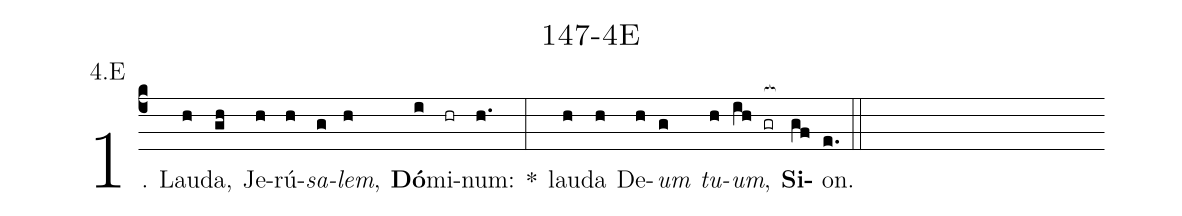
name: 147-4E;
annotation: 4.E;
%%
(c4)1. Lau(h)da,(gh) Je(h)rú(h)<i>sa</i>(g)<i>lem</i>,(h) <b>Dó</b>(i)mi(hr)num:(h.) *(:) lau(h)da(h) De(h)<i>um</i>(g) <i>tu</i>(h)<i>um</i>,(ih gr[ocb:1{]) <b>Si</b>(gf[ocb:0}])on.(e.) (::)
